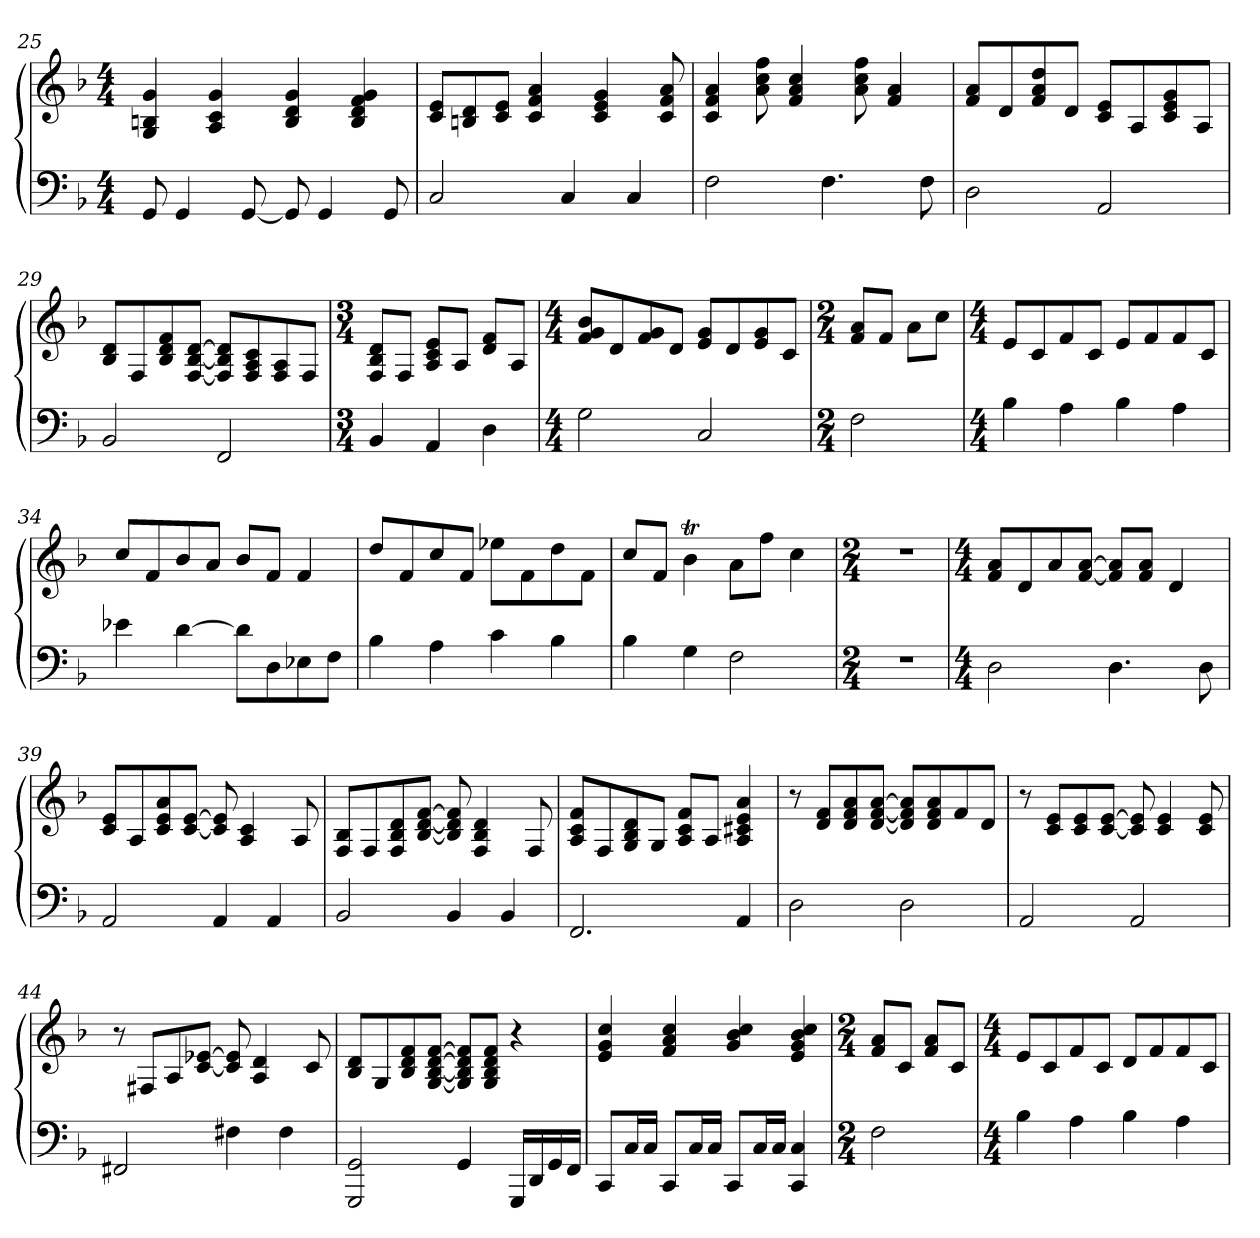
**kern	**kern
*part1	*part1
*staff2	*staff1
*clefF4	*clefG2
*k[b-]	*k[b-]
*M4/4	*M4/4
=25	=25
8GG/	4G/ 4Bn/ 4g/
4GG/	.
.	4A/ 4c/ 4g/
[8GG/	.
8GG/]	4B/ 4d/ 4g/
4GG/	.
.	4B/ 4d/ 4f/ 4g/
8GG/	.
!!LO:PB:g=z
=26	=26
2C/	8c/ 8e/L
.	8Bn/ 8d/
.	8c/ 8e/J
.	4c/ 4f/ 4a/
4C/	.
.	4c/ 4e/ 4g/
4C/	.
.	8c/ 8f/ 8a/
=27	=27
2F\	4c/ 4f/ 4a/
.	8a\ 8cc\ 8ff\
.	4f/ 4a/ 4cc/
4.F\	.
.	8a\ 8cc\ 8ff\
.	4f/ 4a/
8F\	.
=28	=28
2D\	8f/ 8a/L
.	8d/
.	8f/ 8a/ 8dd/
.	8d/J
2AA/	8c/ 8e/L
.	8A/
.	8c/ 8e/ 8g/
.	8A/J
=29	=29
2BB-/	8B-/ 8d/L
.	8F/
.	8B-/ 8d/ 8f/
.	[8F/ [8B-/ [8d/J
2FF/	8F]/ 8B-]/ 8d]/L
.	8F/ 8A/ 8c/
.	8F/ 8A/
.	8F/J
!!LO:LB:g=z
=30	=30
*M3/4	*M3/4
4BB-/	8F/ 8B-/ 8d/L
.	8F/J
4AA/	8A/ 8c/ 8e/L
.	8A/J
4D\	8d/ 8f/L
.	8A/J
=31	=31
*M4/4	*M4/4
2G\	8f/ 8g/ 8b-/L
.	8d/
.	8f/ 8g/
.	8d/J
2C/	8e/ 8g/L
.	8d/
.	8e/ 8g/
.	8c/J
=32	=32
*M2/4	*M2/4
2F\	8f/ 8a/L
.	8f/J
.	8a\L
.	8cc\J
=33	=33
*M4/4	*M4/4
4B-\	8e/L
.	8c/
4A\	8f/
.	8c/J
4B-\	8e/L
.	8f/
4A\	8f/
.	8c/J
=34	=34
4e-X\	8cc/L
.	8f/
[4d\	8b-/
.	8a/J
8d\L]	8b-/L
8D\	8f/J
8E-X\	4f/
8F\J	.
!!LO:LB:g=z
=35	=35
4B-\	8dd/L
.	8f/
4A\	8cc/
.	8f/J
4c\	8ee-X\L
.	8f\
4B-\	8dd\
.	8f\J
=36	=36
4B-\	8cc/L
.	8f/J
4G\	4b-T\
2F\	8a\L
.	8ff\J
.	4cc\
=37	=37
*M2/4	*M2/4
2r	2r
=38	=38
*M4/4	*M4/4
2D\	8f/ 8a/L
.	8d/
.	8a/
.	[8f/ [8a/J
4.D\	8f]/ 8a]/L
.	8f/ 8a/J
.	4d/
8D\	.
=39	=39
2AA/	8c/ 8e/L
.	8A/
.	8c/ 8e/ 8a/
.	[8c/ [8e/J
4AA/	8c]/ 8e]/
.	4A/ 4c/
4AA/	.
.	8A/
!!LO:LB:g=z
=40	=40
2BB-/	8F/ 8B-/L
.	8F/
.	8F/ 8B-/ 8d/
.	[8B-/ [8d/ [8f/J
4BB-/	8B-]/ 8d]/ 8f]/
.	4F/ 4B-/ 4d/
4BB-/	.
.	8F/
=41	=41
2.FF/	8A/ 8c/ 8f/L
.	8F/
.	8G/ 8B-/ 8d/
.	8G/J
.	8A/ 8c/ 8f/L
.	8A/J
4AA/	4A/ 4c#X/ 4e/ 4a/
=42	=42
2D\	8r
.	8d/ 8f/L
.	8d/ 8f/ 8a/
.	[8d/ [8f/ [8a/J
2D\	8d]/ 8f]/ 8a]/L
.	8d/ 8f/ 8a/
.	8f/
.	8d/J
=43	=43
2AA/	8r
.	8c/ 8e/L
.	8c/ 8e/
.	[8c/ [8e/J
2AA/	8c]/ 8e]/
.	4c/ 4e/
.	8c/ 8e/
!!LO:LB:g=z
=44	=44
2FF#X/	8r
.	8F#X/L
.	8A/
.	[8c/ [8e-X/J
4F#X\	8c]/ 8e-]/
.	4A/ 4d/
4F#\	.
.	8c/
=45	=45
2GGG/ 2GG/	8B-/ 8d/L
.	8G/
.	8B-/ 8d/ 8f/
.	[8G/ [8B-/ [8d/ [8f/J
4GG/	8G]/ 8B-]/ 8d]/ 8f]/L
.	8G/ 8B-/ 8d/ 8f/J
16GGG/LL	4r
16DD/	.
16GG/	.
16FF/JJ	.
=46	=46
8CC/L	4e/ 4g/ 4cc/
16C/L	.
16C/JJ	.
8CC/L	4f/ 4a/ 4cc/
16C/L	.
16C/JJ	.
8CC/L	4g/ 4b-/ 4cc/
16C/L	.
16C/JJ	.
4CC/ 4C/	4e/ 4g/ 4b-/ 4cc/
=47	=47
*M2/4	*M2/4
2F\	8f/ 8a/L
.	8c/J
.	8f/ 8a/L
.	8c/J
!!LO:PB:g=z
=48	=48
*M4/4	*M4/4
4B-\	8e/L
.	8c/
4A\	8f/
.	8c/J
4B-\	8d/L
.	8f/
4A\	8f/
.	8c/J
=	=
*-	*-
